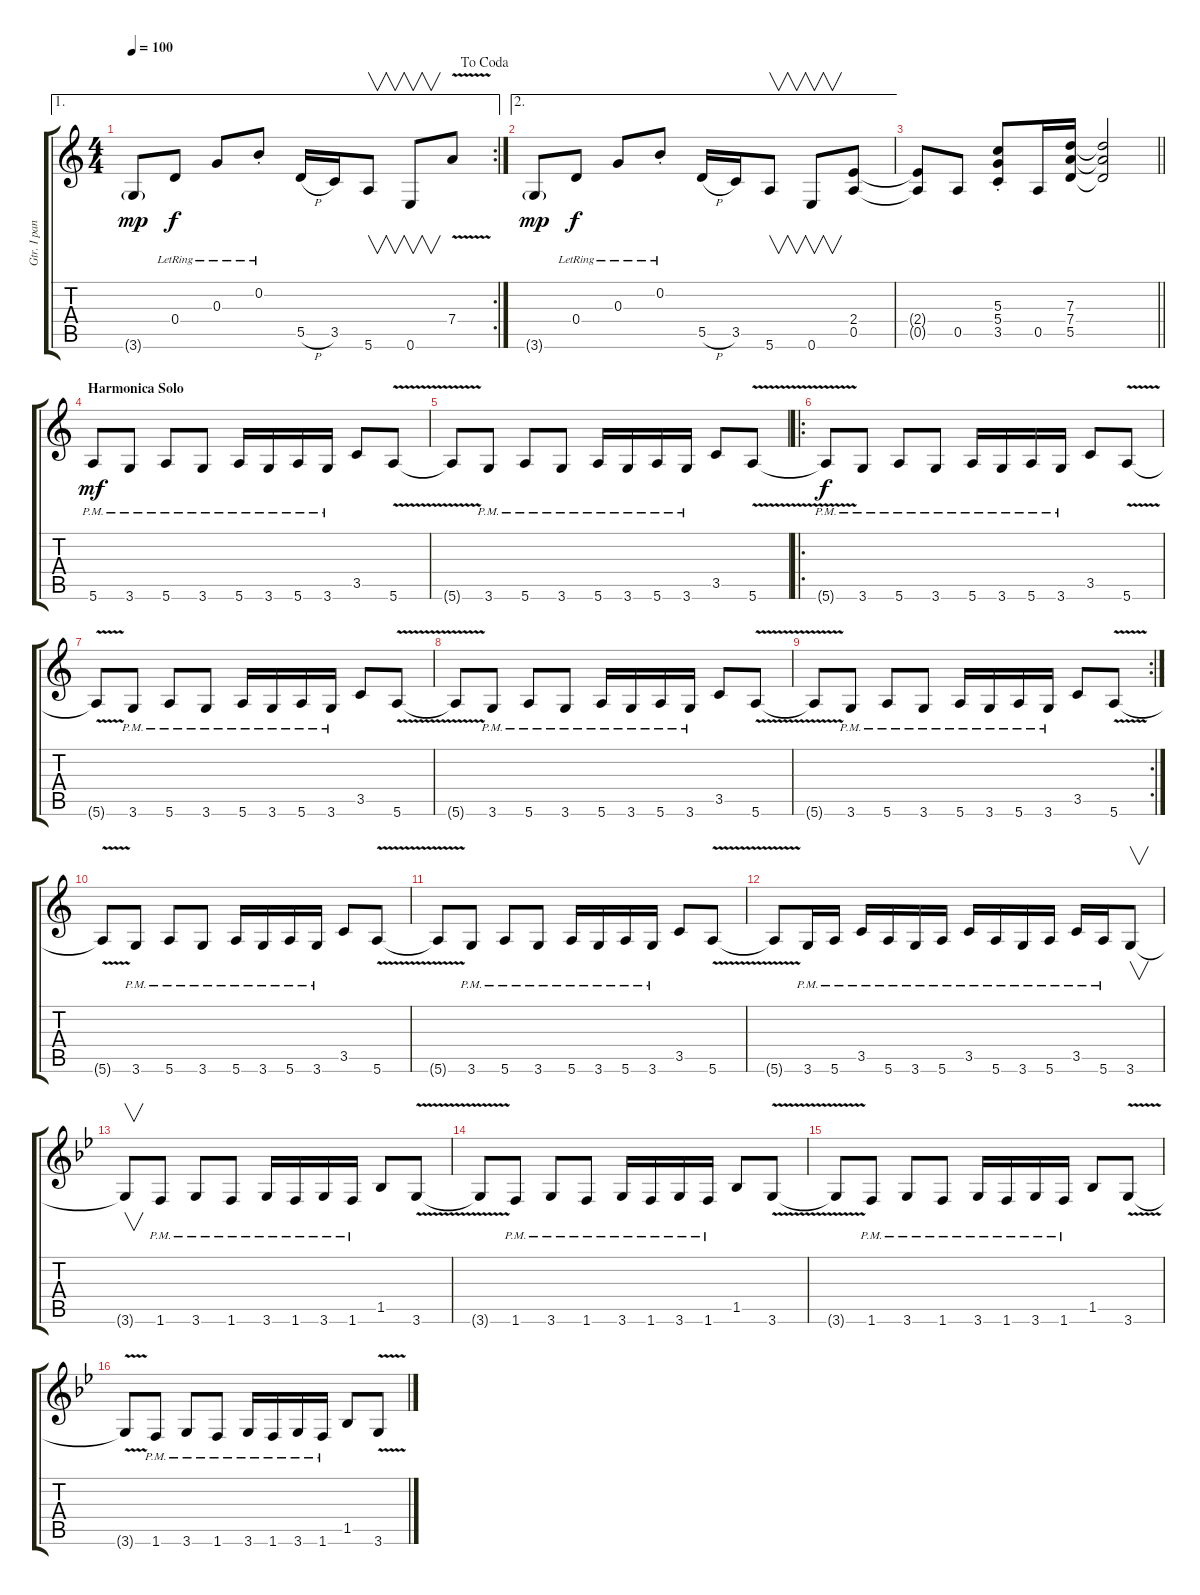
\track ("Gtr. I panned left - Gibbons" "Gtr. I pan") {instrument distortionguitar}
\staff {score tabs}
\tuning (E4 B3 G3 D3 A2 E2) {hide}
\ae 1
\rc 2
\ts (4 4)
\jump dacoda
\tempo 100
\clef g2
\ks c
3.6{g}.8{dy mp} 0.4{lr}.8{dy f} 0.3{lr}.8 0.2{st lr}.8 5.5{h}.16 3.5.16 5.6.8{v} 0.6.8{v} 7.4{v}.8 |
\ae 2
3.6{g}.8{dy mp} 0.4{lr}.8{dy f} 0.3{lr}.8 0.2{st lr}.8 5.5{h}.16 3.5.16 5.6.8{v} 0.6.8{v} (2.4 0.5).8 |
\barLineRight lightlight
(2.4{t} 0.5{t}).8 0.5.8 (5.3{st} 5.4{st} 3.5{st}).8 0.5.16 (7.3 7.4 5.5).16 (7.3{t} 7.4{t} 5.5{t}).2 |
\section ("" "Harmonica Solo")
5.6{pm}.8{dy mf} 3.6{pm}.8 5.6{pm}.8 3.6{pm}.8 5.6{pm}.16 3.6{pm}.16 5.6{pm}.16 3.6{pm}.16 3.5.8 5.6{v}.8 |
5.6{v t}.8 3.6{pm}.8 5.6{pm}.8 3.6{pm}.8 5.6{pm}.16 3.6{pm}.16 5.6{pm}.16 3.6{pm}.16 3.5.8 5.6{v}.8 |
\ro
5.6{pm t}.8{dy f} 3.6{pm}.8 5.6{pm}.8 3.6{pm}.8 5.6{pm}.16 3.6{pm}.16 5.6{pm}.16 3.6{pm}.16 3.5.8 5.6{v}.8 |
5.6{v t}.8 3.6{pm}.8 5.6{pm}.8 3.6{pm}.8 5.6{pm}.16 3.6{pm}.16 5.6{pm}.16 3.6{pm}.16 3.5.8 5.6{v}.8 |
5.6{v t}.8 3.6{pm}.8 5.6{pm}.8 3.6{pm}.8 5.6{pm}.16 3.6{pm}.16 5.6{pm}.16 3.6{pm}.16 3.5.8 5.6{v}.8 |
\rc 2
5.6{v t}.8 3.6{pm}.8 5.6{pm}.8 3.6{pm}.8 5.6{pm}.16 3.6{pm}.16 5.6{pm}.16 3.6{pm}.16 3.5.8 5.6{v}.8 |
5.6{v t}.8 3.6{pm}.8 5.6{pm}.8 3.6{pm}.8 5.6{pm}.16 3.6{pm}.16 5.6{pm}.16 3.6{pm}.16 3.5.8 5.6{v}.8 |
5.6{v t}.8 3.6{pm}.8 5.6{pm}.8 3.6{pm}.8 5.6{pm}.16 3.6{pm}.16 5.6{pm}.16 3.6{pm}.16 3.5.8 5.6{v}.8 |
5.6{v t}.8 3.6{pm}.16 5.6{pm}.16 3.5{pm}.16 5.6{pm}.16 3.6{pm}.16 5.6{pm}.16 3.5{pm}.16 5.6{pm}.16 3.6{pm}.16 5.6{pm}.16 3.5{pm}.16 5.6{pm}.16 3.6.8{v} |
\ks bb
3.6{t}.8{v} 1.6{pm}.8 3.6{pm}.8 1.6{pm}.8 3.6{pm}.16 1.6{pm}.16 3.6{pm}.16 1.6{pm}.16 1.5.8 3.6{v}.8 |
3.6{v t}.8 1.6{pm}.8 3.6{pm}.8 1.6{pm}.8 3.6{pm}.16 1.6{pm}.16 3.6{pm}.16 1.6{pm}.16 1.5.8 3.6{v}.8 |
3.6{v t}.8 1.6{pm}.8 3.6{pm}.8 1.6{pm}.8 3.6{pm}.16 1.6{pm}.16 3.6{pm}.16 1.6{pm}.16 1.5.8 3.6{v}.8 |
3.6{v t}.8 1.6{pm}.8 3.6{pm}.8 1.6{pm}.8 3.6{pm}.16 1.6{pm}.16 3.6{pm}.16 1.6{pm}.16 1.5.8 3.6{v}.8
